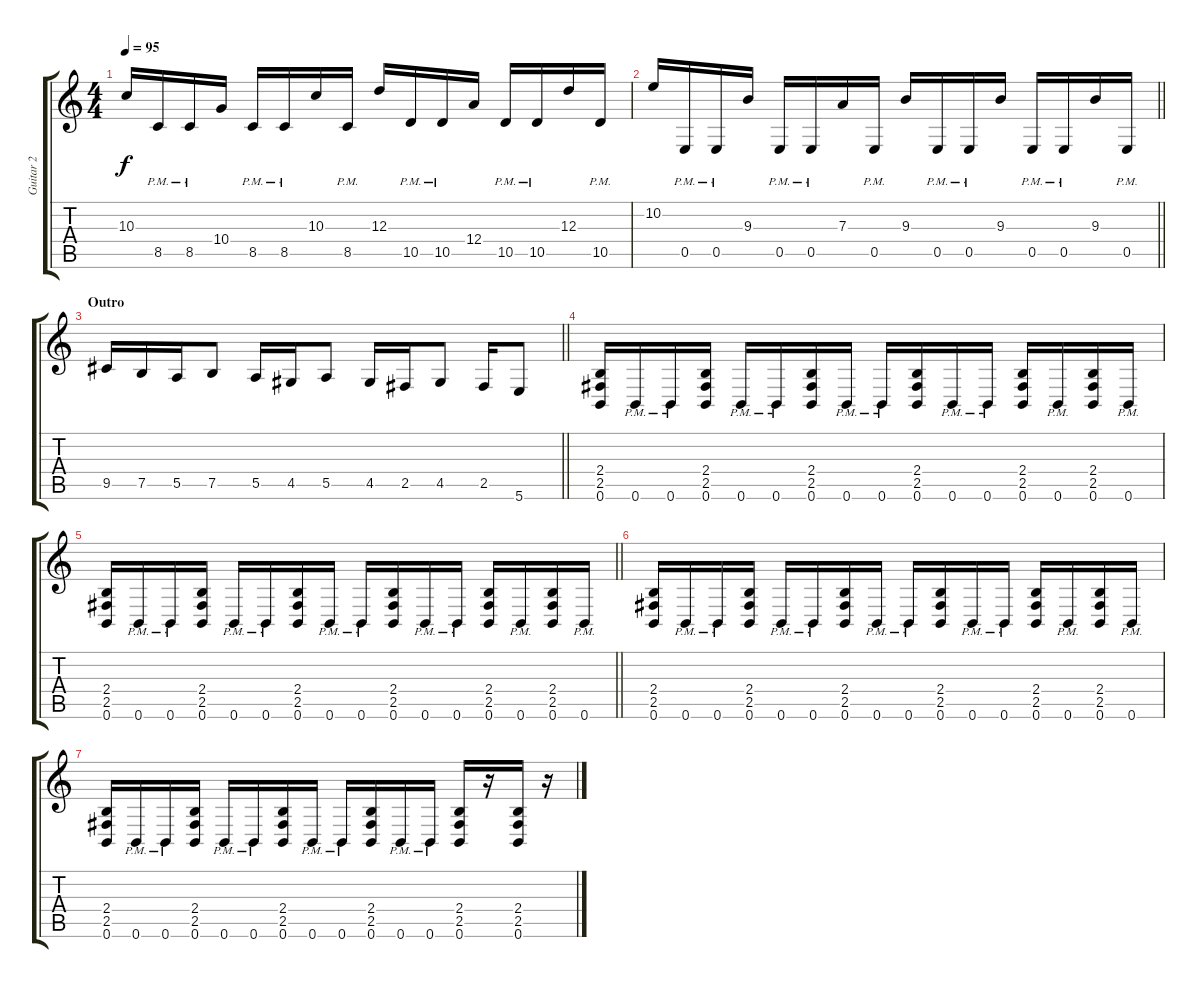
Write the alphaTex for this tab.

\track ("Guitar 2" "Guitar 2") {instrument distortionguitar}
\staff {score tabs}
\tuning (B3 Gb3 D3 A2 E2 B1) {hide}
\ts (4 4)
\tempo 95
\clef g2
\ks c
10.3.16{dy f} 8.5{pm}.16 8.5{pm}.16 10.4.16 8.5{pm}.16 8.5{pm}.16 10.3.16 8.5{pm}.16 12.3.16 10.5{pm}.16 10.5{pm}.16 12.4.16 10.5{pm}.16 10.5{pm}.16 12.3.16 10.5{pm}.16 |
\barLineRight lightlight
10.2.16 0.5{pm}.16 0.5{pm}.16 9.3.16 0.5{pm}.16 0.5{pm}.16 7.3.16 0.5{pm}.16 9.3.16 0.5{pm}.16 0.5{pm}.16 9.3.16 0.5{pm}.16 0.5{pm}.16 9.3.16 0.5{pm}.16 |
\section ("" "Outro")
\barLineRight lightlight
9.5.16 7.5.16 5.5.16 7.5.8 5.5.16 4.5.16 5.5.8 4.5.16 2.5.16 4.5.8 2.5.16 5.6.8 |
(2.4 2.5 0.6).16 0.6{pm}.16 0.6{pm}.16 (2.4 2.5 0.6).16 0.6{pm}.16 0.6{pm}.16 (2.4 2.5 0.6).16 0.6{pm}.16 0.6{pm}.16 (2.4 2.5 0.6).16 0.6{pm}.16 0.6{pm}.16 (2.4 2.5 0.6).16 0.6{pm}.16 (2.4 2.5 0.6).16 0.6{pm}.16 |
\barLineRight lightlight
(2.4 2.5 0.6).16 0.6{pm}.16 0.6{pm}.16 (2.4 2.5 0.6).16 0.6{pm}.16 0.6{pm}.16 (2.4 2.5 0.6).16 0.6{pm}.16 0.6{pm}.16 (2.4 2.5 0.6).16 0.6{pm}.16 0.6{pm}.16 (2.4 2.5 0.6).16 0.6{pm}.16 (2.4 2.5 0.6).16 0.6{pm}.16 |
(2.4 2.5 0.6).16 0.6{pm}.16 0.6{pm}.16 (2.4 2.5 0.6).16 0.6{pm}.16 0.6{pm}.16 (2.4 2.5 0.6).16 0.6{pm}.16 0.6{pm}.16 (2.4 2.5 0.6).16 0.6{pm}.16 0.6{pm}.16 (2.4 2.5 0.6).16 0.6{pm}.16 (2.4 2.5 0.6).16 0.6{pm}.16 |
(2.4 2.5 0.6).16 0.6{pm}.16 0.6{pm}.16 (2.4 2.5 0.6).16 0.6{pm}.16 0.6{pm}.16 (2.4 2.5 0.6).16 0.6{pm}.16 0.6{pm}.16 (2.4 2.5 0.6).16 0.6{pm}.16 0.6{pm}.16 (2.4 2.5 0.6).16 r.16 (2.4 2.5 0.6).16 r.16
